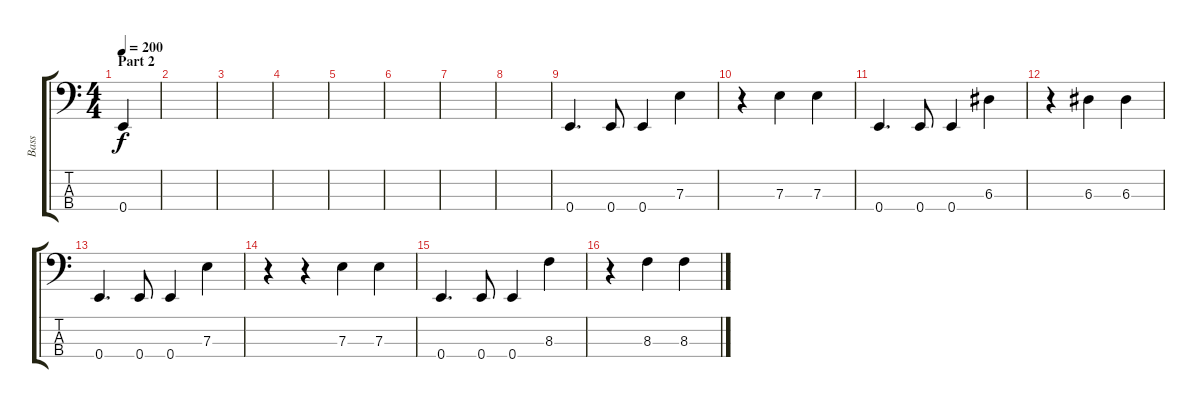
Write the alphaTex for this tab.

\track ("Bass" "Bass") {instrument electricbassfinger}
\staff {score tabs}
\tuning (G2 D2 A1 E1) {hide}
\ts (4 4)
\section ("" "Part 2")
\tempo 200
\clef f4
\ks c
0.4.4{dy f} |
|
|
|
|
|
|
|
0.4.4{d} 0.4.8 0.4.4 7.3.4 |
r.4 7.3.4 7.3.4 |
0.4.4{d} 0.4.8 0.4.4 6.3.4 |
r.4 6.3.4 6.3.4 |
0.4.4{d} 0.4.8 0.4.4 7.3.4 |
r.4 r.4 7.3.4 7.3.4 |
0.4.4{d} 0.4.8 0.4.4 8.3.4 |
r.4 8.3.4 8.3.4
